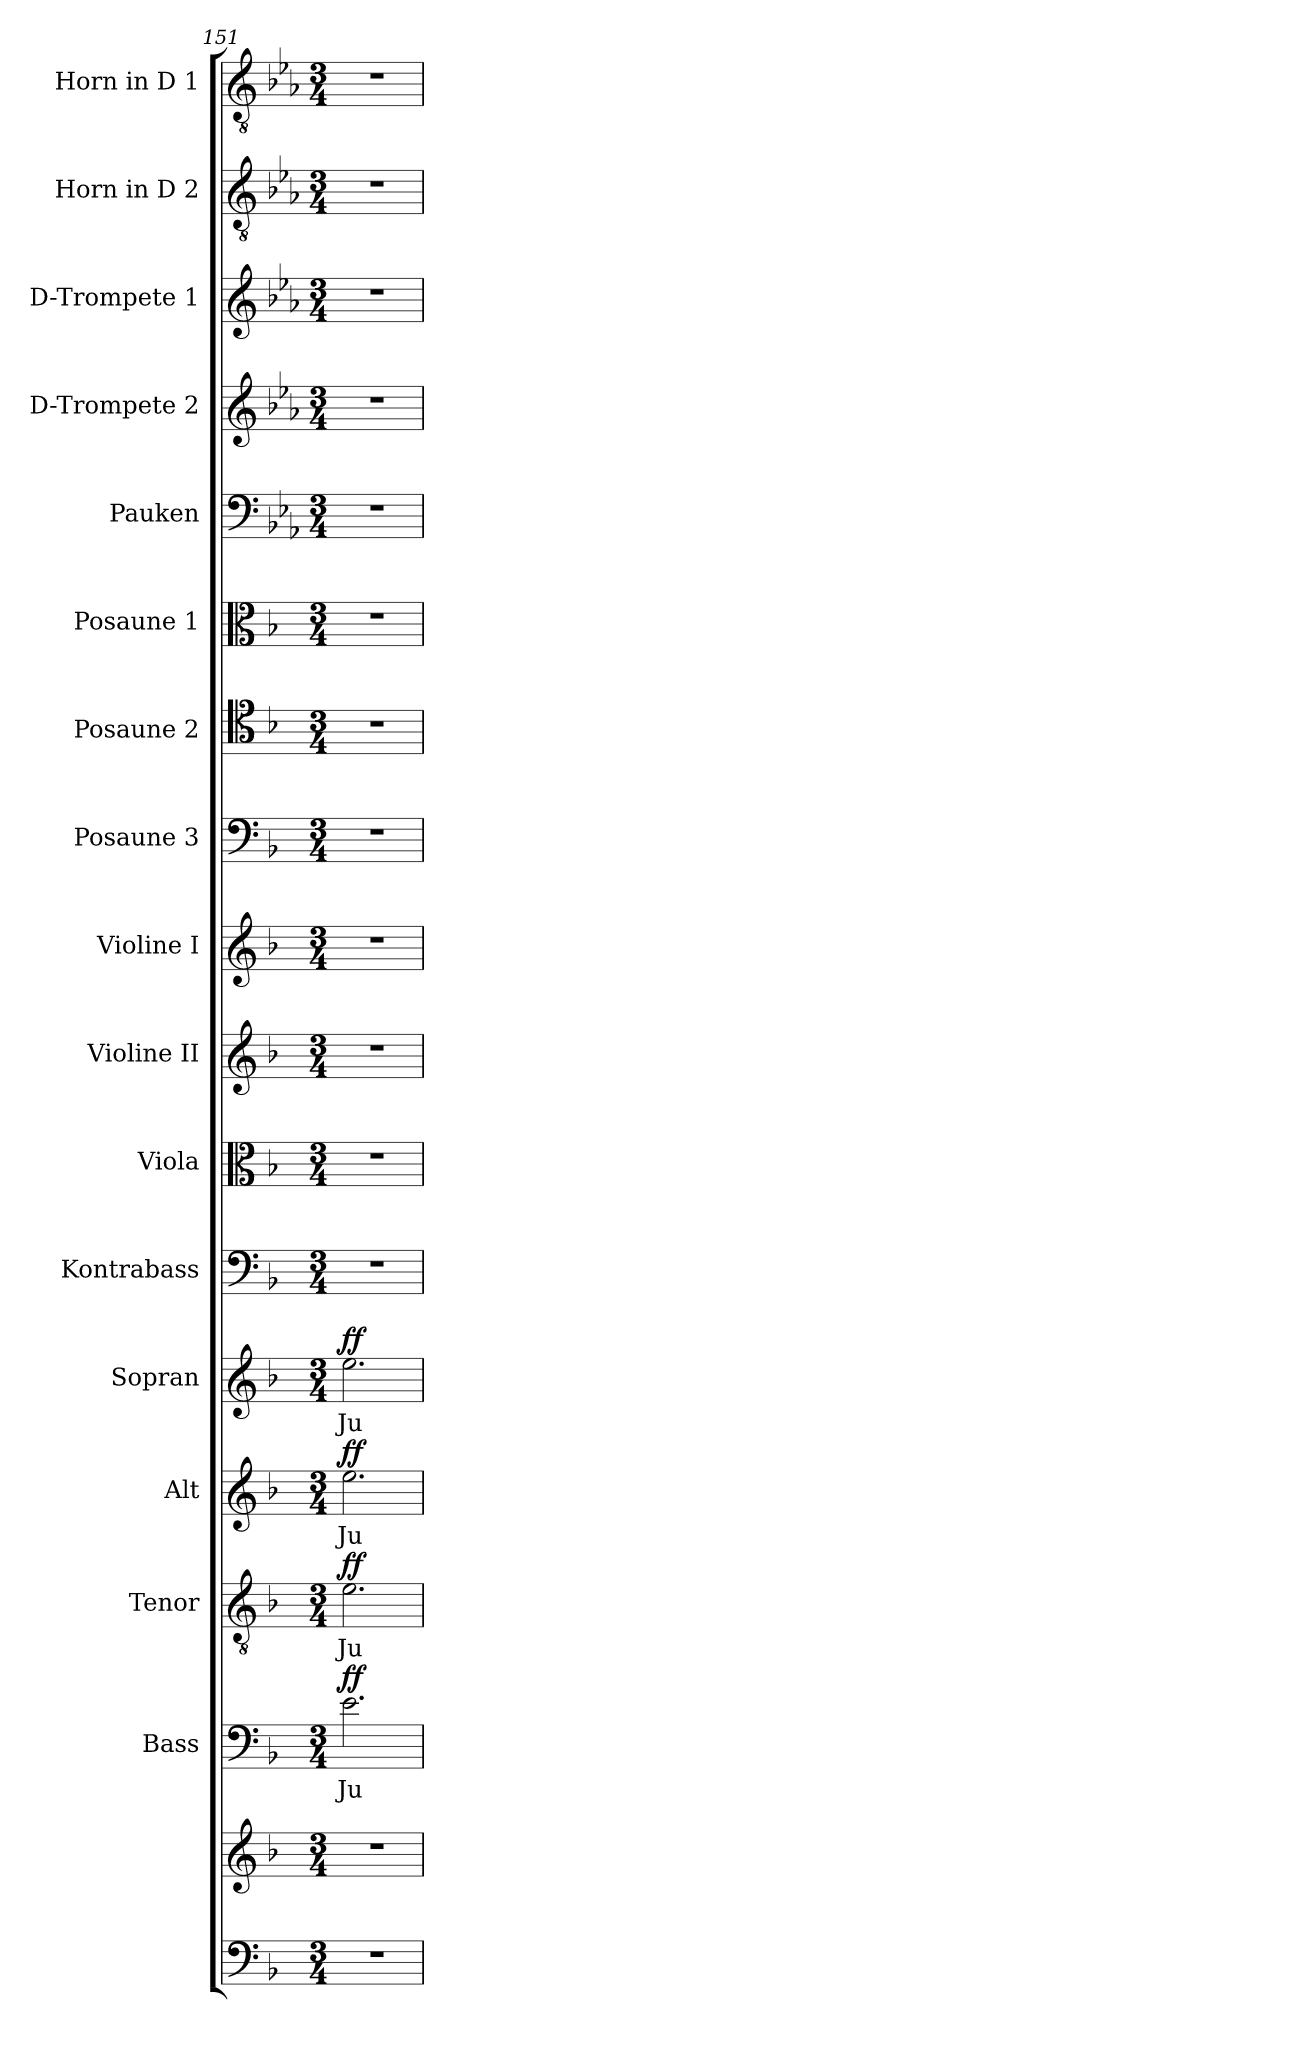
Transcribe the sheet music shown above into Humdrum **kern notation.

**kern	**kern	**kern	**text	**dynam	**kern	**text	**dynam	**kern	**text	**dynam	**kern	**text	**dynam	**kern	**kern	**kern	**kern	**kern	**kern	**kern	**kern	**kern	**kern	**kern	**kern
*part17	*part17	*part16	*part16	*part16	*part15	*part15	*part15	*part14	*part14	*part14	*part13	*part13	*part13	*part12	*part11	*part10	*part9	*part8	*part7	*part6	*part5	*part4	*part3	*part2	*part1
*staff18	*staff17	*staff16	*staff16	*staff16	*staff15	*staff15	*staff15	*staff14	*staff14	*staff14	*staff13	*staff13	*staff13	*staff12	*staff11	*staff10	*staff9	*staff8	*staff7	*staff6	*staff5	*staff4	*staff3	*staff2	*staff1
*	*	*I"Bass	*	*	*I"Tenor	*	*	*I"Alt	*	*	*I"Sopran	*	*	*I"Kontrabass	*I"Viola	*I"Violine II	*I"Violine I	*I"Posaune 3	*I"Posaune 2	*I"Posaune 1	*I"Pauken	*I"D-Trompete 2	*I"D-Trompete 1	*I"Horn in D 2	*I"Horn in D 1
*	*	*I'B.	*	*	*I'T.	*	*	*I'A.	*	*	*I'S.	*	*	*I'Kb.	*I'Vla.	*I'Vl. II	*I'Vl. I	*I'Pos. 3	*I'Pos. 2	*I'Pos. 1	*I'Pk.	*I'D Trp. 2	*I'D Trp. 1	*I'Hrn. 2	*I'Hrn. 1
*clefF4	*clefG2	*clefF4	*	*	*clefGv2	*	*	*clefG2	*	*	*clefG2	*	*	*clefF4	*clefC3	*clefG2	*clefG2	*clefF4	*clefC4	*clefC3	*clefF4	*clefG2	*clefG2	*clefGv2	*clefGv2
*	*	*	*	*	*	*	*	*	*	*	*	*	*	*ITrd7c12	*	*	*	*	*	*	*ITrd-1c-2	*ITrd-1c-2	*ITrd-1c-2	*ITrd-1c-2	*ITrd-1c-2
*k[b-]	*k[b-]	*k[b-]	*	*	*k[b-]	*	*	*k[b-]	*	*	*k[b-]	*	*	*k[b-]	*k[b-]	*k[b-]	*k[b-]	*k[b-]	*k[b-]	*k[b-]	*k[b-]	*k[b-]	*k[b-]	*k[b-]	*k[b-]
*F:	*F:	*F:	*	*	*F:	*	*	*F:	*	*	*F:	*	*	*F:	*F:	*F:	*F:	*F:	*F:	*F:	*F:	*F:	*F:	*F:	*F:
*M3/4	*M3/4	*M3/4	*	*	*M3/4	*	*	*M3/4	*	*	*M3/4	*	*	*M3/4	*M3/4	*M3/4	*M3/4	*M3/4	*M3/4	*M3/4	*M3/4	*M3/4	*M3/4	*M3/4	*M3/4
=151	=151	=151	=151	=151	=151	=151	=151	=151	=151	=151	=151	=151	=151	=151	=151	=151	=151	=151	=151	=151	=151	=151	=151	=151	=151
!	!	!	!LO:LY:b	!LO:DY:a	!	!LO:LY:b	!LO:DY:a	!	!LO:LY:b	!LO:DY:a	!	!LO:LY:b	!LO:DY:a	!	!	!	!	!	!	!	!	!	!	!	!
2.r	2.r	2.e\	Ju-	ff	2.e\	Ju-	ff	2.ee\	Ju-	ff	2.ee\	Ju-	ff	2.r	2.r	2.r	2.r	2.r	2.r	2.r	2.r	2.r	2.r	2.r	2.r
=	=	=	=	=	=	=	=	=	=	=	=	=	=	=	=	=	=	=	=	=	=	=	=	=	=
*-	*-	*-	*-	*-	*-	*-	*-	*-	*-	*-	*-	*-	*-	*-	*-	*-	*-	*-	*-	*-	*-	*-	*-	*-	*-
